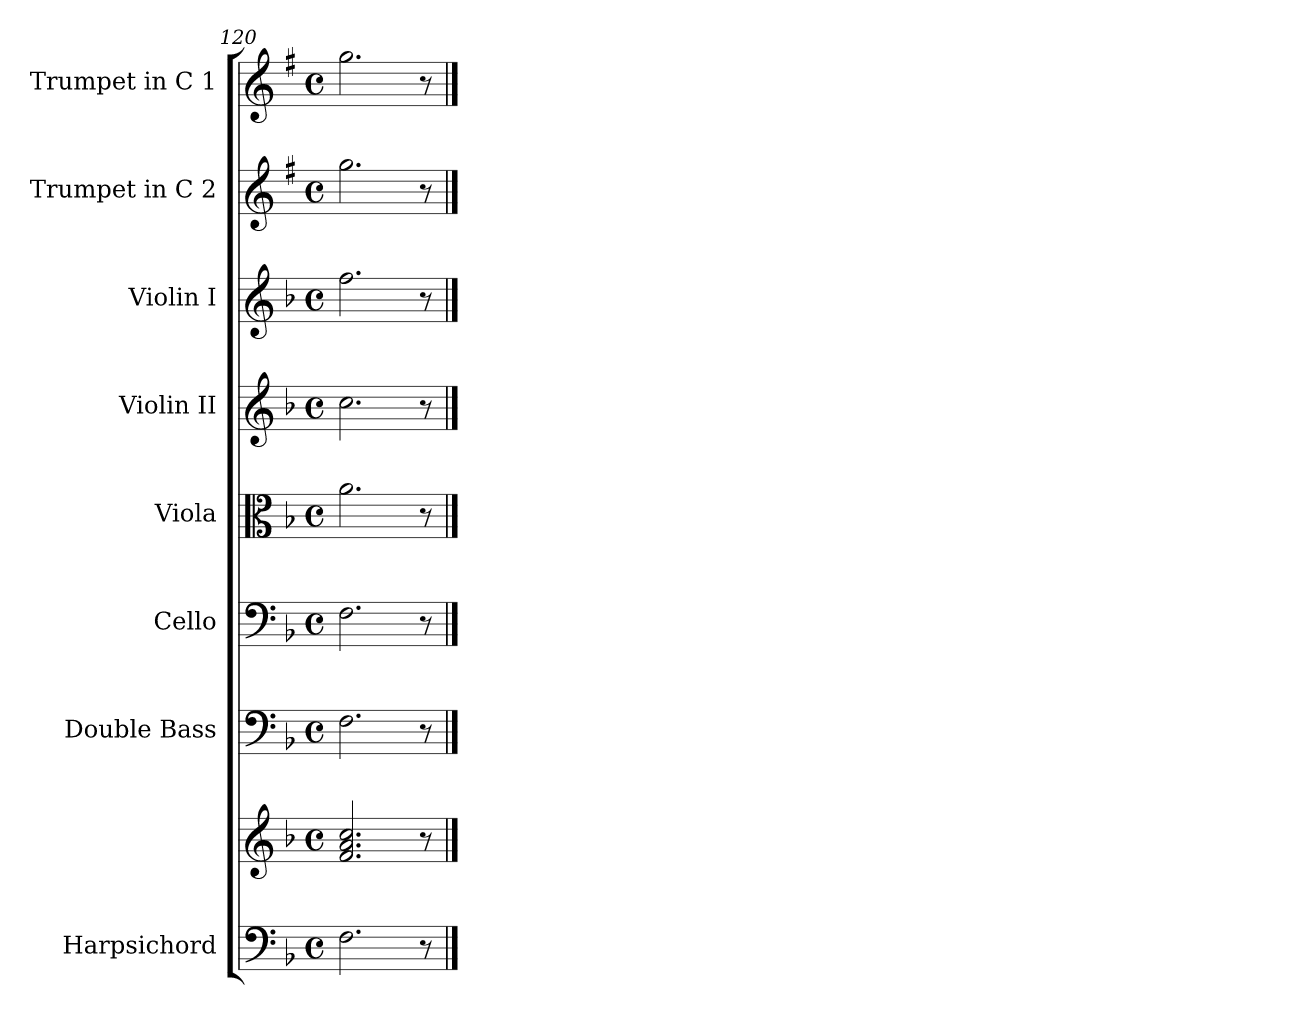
**kern	**kern	**kern	**kern	**kern	**kern	**kern	**kern	**kern
*part8	*part8	*part7	*part6	*part5	*part4	*part3	*part2	*part1
*staff9	*staff8	*staff7	*staff6	*staff5	*staff4	*staff3	*staff2	*staff1
*I"Harpsichord	*	*I"Double Bass	*I"Cello	*I"Viola	*I"Violin II	*I"Violin I	*I"Trumpet in C 2	*I"Trumpet in C 1
*I'Hpschd.	*	*I'D.B.	*	*I'Vla.	*I'Vln. II	*I'Vln. I	*	*
*clefF4	*clefG2	*clefF4	*clefF4	*clefC3	*clefG2	*clefG2	*clefG2	*clefG2
*	*	*ITrd7c12	*	*	*	*	*ITrd1c2	*ITrd1c2
*k[b-]	*k[b-]	*k[b-]	*k[b-]	*k[b-]	*k[b-]	*k[b-]	*k[b-]	*k[b-]
*F:	*F:	*F:	*F:	*F:	*F:	*F:	*F:	*F:
*M4/4	*M4/4	*M4/4	*M4/4	*M4/4	*M4/4	*M4/4	*M4/4	*M4/4
*met(c)	*met(c)	*met(c)	*met(c)	*met(c)	*met(c)	*met(c)	*met(c)	*met(c)
=120	=120	=120	=120	=120	=120	=120	=120	=120
2.F\	2.f/ 2.a/ 2.cc/	2.FF\	2.F\	2.a\	2.cc\	2.ff\	2.ff\	2.ff\
8r	8r	8r	8r	8r	8r	8r	8r	8r
==	==	==	==	==	==	==	==	==
*-	*-	*-	*-	*-	*-	*-	*-	*-
